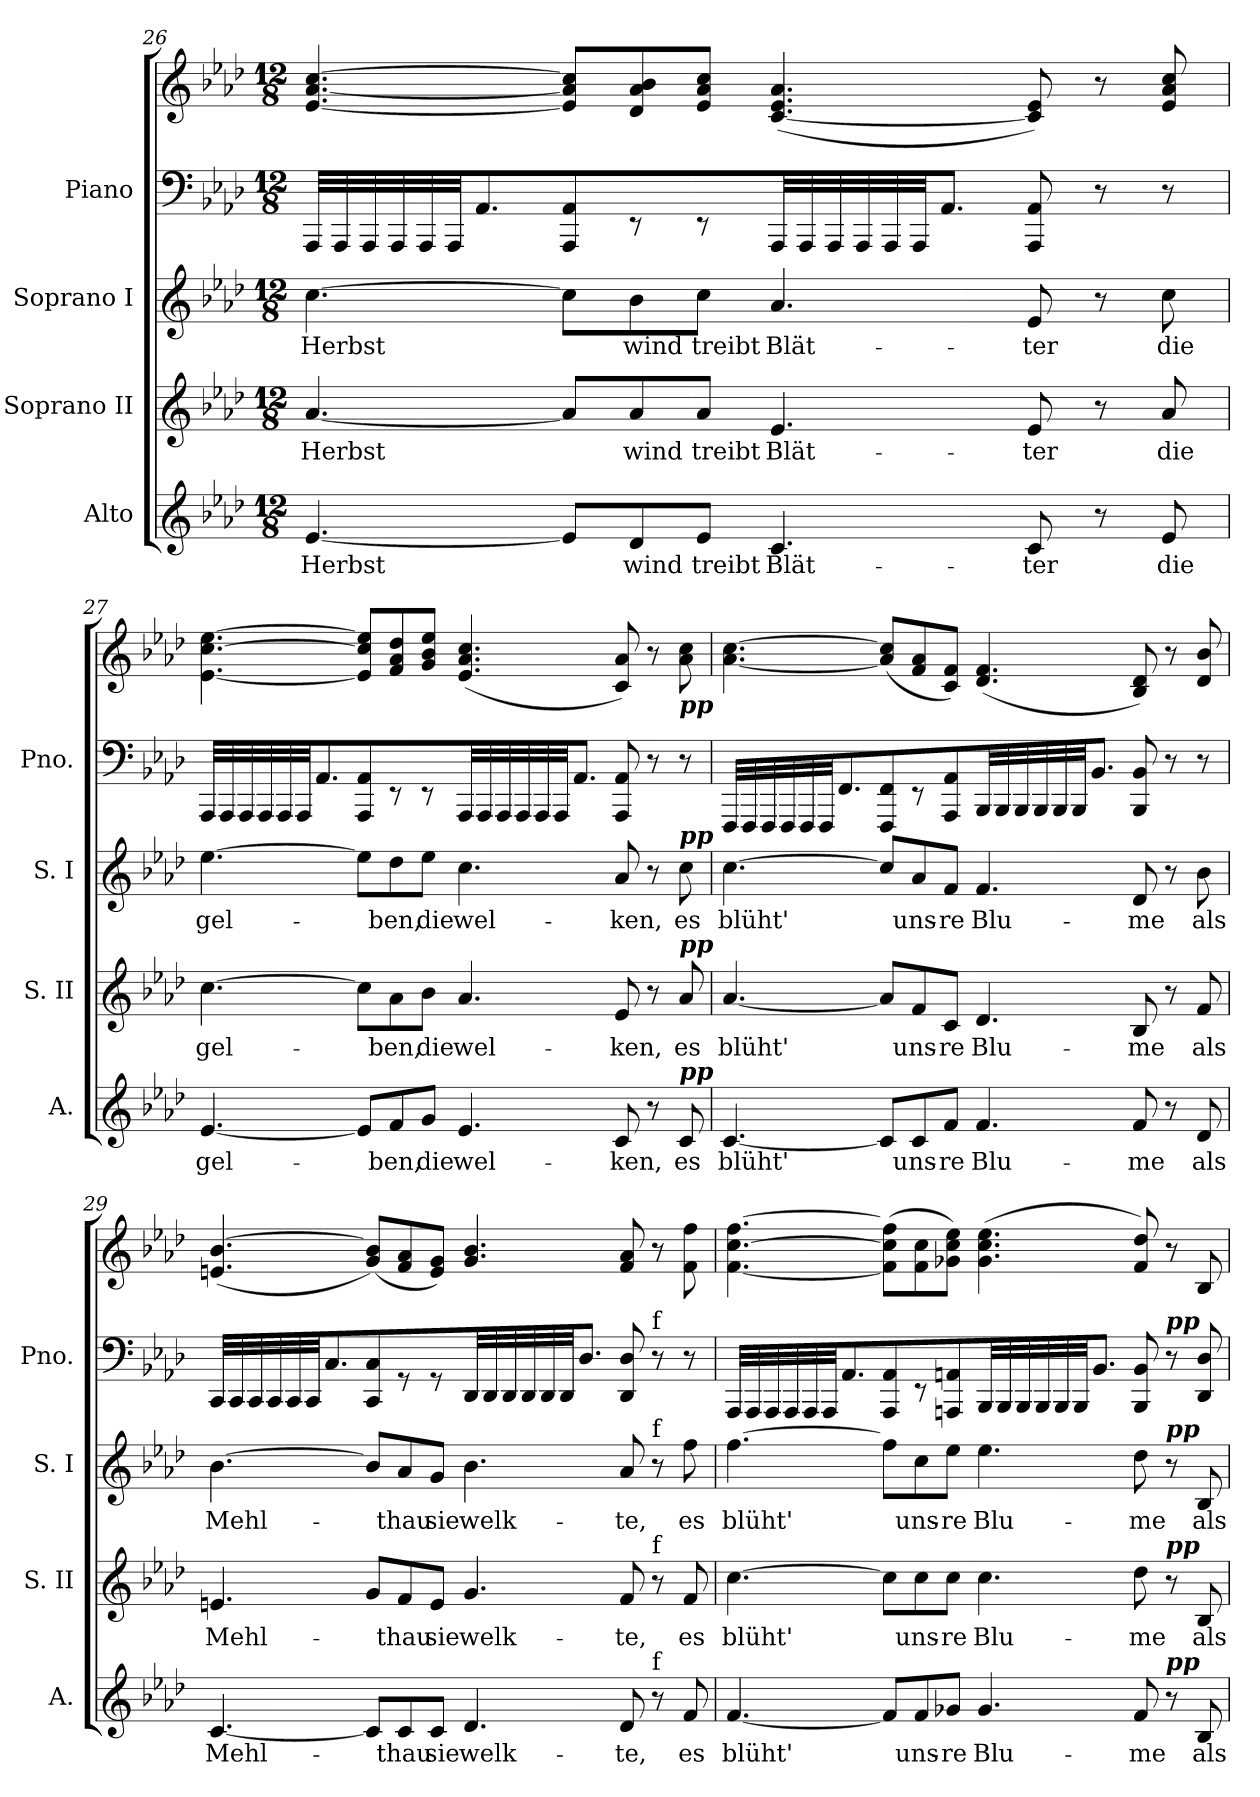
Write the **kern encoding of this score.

**kern	**text	**kern	**text	**kern	**text	**kern	**kern
*part4	*part4	*part3	*part3	*part2	*part2	*part1	*part1
*staff5	*staff5	*staff4	*staff4	*staff3	*staff3	*staff2	*staff1
*I"Alto	*	*I"Soprano II	*	*I"Soprano I	*	*I"Piano	*
*I'A.	*	*I'S. II	*	*I'S. I	*	*I'Pno.	*
*clefG2	*	*clefG2	*	*clefG2	*	*clefF4	*clefG2
*k[b-e-a-d-]	*	*k[b-e-a-d-]	*	*k[b-e-a-d-]	*	*k[b-e-a-d-]	*k[b-e-a-d-]
*A-:	*	*A-:	*	*A-:	*	*A-:	*A-:
*M12/8	*	*M12/8	*	*M12/8	*	*M12/8	*M12/8
=26	=26	=26	=26	=26	=26	=26	=26
!	!	!	!	!	!	!LO:TX:a:Bi:t=mf	!
!	!LO:LY:b	!	!LO:LY:b	!	!LO:LY:b	!	!
*	*	*	*	*	*	*tremolo	*
[<4.e-/	Herbst	[<4.a-/	Herbst	[>4.cc\	Herbst	32AAA-/LLL	[<4.e-/ [<4.a-/ [>4.cc/
.	.	.	.	.	.	32AAA-/	.
.	.	.	.	.	.	32AAA-/	.
.	.	.	.	.	.	32AAA-/	.
.	.	.	.	.	.	32AAA-/	.
.	.	.	.	.	.	32AAA-/JJJ	.
*	*	*	*	*	*	*Xtremolo	*
.	.	.	.	.	.	8.AA-/J	.
8e-/L]	.	8a-/L]	.	8cc\L]	.	8AAA-/ 8AA-/	8e-]/ 8a-]/ 8cc]/L
!	!LO:LY:b	!	!LO:LY:b	!	!LO:LY:b	!	!
8d-/	wind	8a-/	wind	8b-\	wind	8r	8d-/ 8a-/ 8b-/
!	!LO:LY:b	!	!LO:LY:b	!	!LO:LY:b	!	!
8e-/J	treibt	8a-/J	treibt	8cc\J	treibt	8r	8e-/ 8a-/ 8cc/J
!	!LO:LY:b	!	!LO:LY:b	!	!LO:LY:b	!	!
*	*	*	*	*	*	*tremolo	*
4.c/	Blät-	4.e-/	Blät-	4.a-/	Blät-	32AAA-/LLL	(<[<4.c/ 4.e-/ 4.a-/
.	.	.	.	.	.	32AAA-/	.
.	.	.	.	.	.	32AAA-/	.
.	.	.	.	.	.	32AAA-/	.
.	.	.	.	.	.	32AAA-/	.
.	.	.	.	.	.	32AAA-/JJJ	.
*	*	*	*	*	*	*Xtremolo	*
.	.	.	.	.	.	8.AA-/J	.
!	!LO:LY:b	!	!LO:LY:b	!	!LO:LY:b	!	!
8c/	-ter	8e-/	-ter	8e-/	-ter	8AAA-/ 8AA-/	8c/] 8e-/)
8r	.	8r	.	8r	.	8r	8r
!	!LO:LY:b	!	!LO:LY:b	!	!LO:LY:b	!	!
8e-/	die	8a-/	die	8cc\	die	8r	8e-/ 8a-/ 8cc/
=27	=27	=27	=27	=27	=27	=27	=27
!	!LO:LY:b	!	!LO:LY:b	!	!LO:LY:b	!	!
*	*	*	*	*	*	*tremolo	*
[<4.e-/	gel-	[>4.cc\	gel-	[>4.ee-\	gel-	32AAA-/LLL	[<4.e-\ [>4.cc\ [>4.ee-\
.	.	.	.	.	.	32AAA-/	.
.	.	.	.	.	.	32AAA-/	.
.	.	.	.	.	.	32AAA-/	.
.	.	.	.	.	.	32AAA-/	.
.	.	.	.	.	.	32AAA-/JJJ	.
*	*	*	*	*	*	*Xtremolo	*
.	.	.	.	.	.	8.AA-/J	.
8e-/L]	.	8cc\L]	.	8ee-\L]	.	8AAA-/ 8AA-/	8e-]/ 8cc]/ 8ee-]/L
!	!LO:LY:b	!	!LO:LY:b	!	!LO:LY:b	!	!
8f/	-ben,	8a-\	-ben,	8dd-\	-ben,	8r	8f/ 8a-/ 8dd-/
!	!LO:LY:b	!	!LO:LY:b	!	!LO:LY:b	!	!
8g/J	die	8b-\J	die	8ee-\J	die	8r	8g/ 8b-/ 8ee-/J
!	!LO:LY:b	!	!LO:LY:b	!	!LO:LY:b	!	!
*	*	*	*	*	*	*tremolo	*
4.e-/	wel-	4.a-/	wel-	4.cc\	wel-	32AAA-/LLL	(<4.e-/ 4.a-/ 4.cc/
.	.	.	.	.	.	32AAA-/	.
.	.	.	.	.	.	32AAA-/	.
.	.	.	.	.	.	32AAA-/	.
.	.	.	.	.	.	32AAA-/	.
.	.	.	.	.	.	32AAA-/JJJ	.
*	*	*	*	*	*	*Xtremolo	*
.	.	.	.	.	.	8.AA-/J	.
!	!LO:LY:b	!	!LO:LY:b	!	!LO:LY:b	!	!
8c/	-ken,	8e-/	-ken,	8a-/	-ken,	8AAA-/ 8AA-/	8c/ 8a-/)
8r	.	8r	.	8r	.	8r	8r
!	!	!	!	!	!	!	!LO:TX:b:Bi:t=pp
!	!	!	!	!LO:TX:a:Bi:t=pp	!	!	!
!	!	!LO:TX:a:Bi:t=pp	!	!	!	!	!
!LO:TX:a:Bi:t=pp	!	!	!	!	!	!	!
!	!LO:LY:b	!	!LO:LY:b	!	!LO:LY:b	!	!
8c/	es	8a-/	es	8cc\	es	8r	8a-\ 8cc\
!!LO:PB:g=z
=28	=28	=28	=28	=28	=28	=28	=28
!	!LO:LY:b	!	!LO:LY:b	!	!LO:LY:b	!	!
*	*	*	*	*	*	*tremolo	*
[<4.c/	blüht'	[<4.a-/	blüht'	[>4.cc\	blüht'	32FFF/LLL	[<4.a-\ [>4.cc\
.	.	.	.	.	.	32FFF/	.
.	.	.	.	.	.	32FFF/	.
.	.	.	.	.	.	32FFF/	.
.	.	.	.	.	.	32FFF/	.
.	.	.	.	.	.	32FFF/JJJ	.
*	*	*	*	*	*	*Xtremolo	*
.	.	.	.	.	.	8.FF/J	.
8c/L]	.	8a-/L]	.	8cc/L]	.	8FFF/ 8FF/	(<8a-]/ 8cc]/L
!	!LO:LY:b	!	!LO:LY:b	!	!LO:LY:b	!	!
8c/	uns-	8f/	uns-	8a-/	uns-	8r	8f/ 8a-/
!	!LO:LY:b	!	!LO:LY:b	!	!LO:LY:b	!	!
8f/J	-re	8c/J	-re	8f/J	-re	8AAA-/ 8AA-/	8c/ 8f/J)
!	!LO:LY:b	!	!LO:LY:b	!	!LO:LY:b	!	!
*	*	*	*	*	*	*tremolo	*
4.f/	Blu-	4.d-/	Blu-	4.f/	Blu-	32BBB-/LLL	(<4.d-/ 4.f/
.	.	.	.	.	.	32BBB-/	.
.	.	.	.	.	.	32BBB-/	.
.	.	.	.	.	.	32BBB-/	.
.	.	.	.	.	.	32BBB-/	.
.	.	.	.	.	.	32BBB-/JJJ	.
*	*	*	*	*	*	*Xtremolo	*
.	.	.	.	.	.	8.BB-/J	.
!	!LO:LY:b	!	!LO:LY:b	!	!LO:LY:b	!	!
8f/	-me	8B-/	-me	8d-/	-me	8BBB-/ 8BB-/	8B-/ 8d-/)
8r	.	8r	.	8r	.	8r	8r
!	!LO:LY:b	!	!LO:LY:b	!	!LO:LY:b	!	!
8d-/	als	8f/	als	8b-\	als	8r	8d-/ 8b-/
=29	=29	=29	=29	=29	=29	=29	=29
!	!LO:LY:b	!	!LO:LY:b	!	!LO:LY:b	!	!
*	*	*	*	*	*	*tremolo	*
[<4.c/	Mehl-	4.en/	Mehl-	[>4.b-\	Mehl-	32CC/LLL	(<4.en/ [>4.b-/
.	.	.	.	.	.	32CC/	.
.	.	.	.	.	.	32CC/	.
.	.	.	.	.	.	32CC/	.
.	.	.	.	.	.	32CC/	.
.	.	.	.	.	.	32CC/JJJ	.
*	*	*	*	*	*	*Xtremolo	*
.	.	.	.	.	.	8.C/J	.
8c/L]	.	8g/L	.	8b-/L]	.	8CC/ 8C/	(<8g/ 8b-]/L)
!	!LO:LY:b	!	!LO:LY:b	!	!LO:LY:b	!	!
8c/	-thau	8f/	-thau	8a-/	-thau	8r	8f/ 8a-/
!	!LO:LY:b	!	!LO:LY:b	!	!LO:LY:b	!	!
8c/J	sie	8e/J	sie	8g/J	sie	8r	8e/ 8g/J)
!	!LO:LY:b	!	!LO:LY:b	!	!LO:LY:b	!	!
*	*	*	*	*	*	*tremolo	*
4.d-/	welk-	4.g/	welk-	4.b-\	welk-	32DD-/LLL	4.g/ 4.b-/
.	.	.	.	.	.	32DD-/	.
.	.	.	.	.	.	32DD-/	.
.	.	.	.	.	.	32DD-/	.
.	.	.	.	.	.	32DD-/	.
.	.	.	.	.	.	32DD-/JJJ	.
*	*	*	*	*	*	*Xtremolo	*
.	.	.	.	.	.	8.D-/J	.
!	!LO:LY:b	!	!LO:LY:b	!	!LO:LY:b	!	!
8d-/	-te,	8f/	-te,	8a-/	-te,	8DD-/ 8D-/	8f/ 8a-/
!	!	!	!	!	!	!LO:TX:a:t=f	!
!	!	!	!	!LO:TX:a:t=f	!	!	!
!	!	!LO:TX:a:t=f	!	!	!	!	!
!LO:TX:a:t=f	!	!	!	!	!	!	!
8r	.	8r	.	8r	.	8r	8r
!	!LO:LY:b	!	!LO:LY:b	!	!LO:LY:b	!	!
8f/	es	8f/	es	8ff\	es	8r	8f\ 8ff\
=30	=30	=30	=30	=30	=30	=30	=30
!	!LO:LY:b	!	!LO:LY:b	!	!LO:LY:b	!	!
*	*	*	*	*	*	*tremolo	*
[<4.f/	blüht'	[>4.cc\	blüht'	[>4.ff\	blüht'	32AAA-/LLL	[<4.f\ [>4.cc\ [>4.ff\
.	.	.	.	.	.	32AAA-/	.
.	.	.	.	.	.	32AAA-/	.
.	.	.	.	.	.	32AAA-/	.
.	.	.	.	.	.	32AAA-/	.
.	.	.	.	.	.	32AAA-/JJJ	.
*	*	*	*	*	*	*Xtremolo	*
.	.	.	.	.	.	8.AA-/J	.
8f/L]	.	8cc\L]	.	8ff\L]	.	8AAA-/ 8AA-/	(>8f]\ 8cc]\ 8ff]\L
!	!LO:LY:b	!	!LO:LY:b	!	!LO:LY:b	!	!
8f/	uns-	8cc\	uns-	8cc\	uns-	8r	8f\ 8cc\
!	!LO:LY:b	!	!LO:LY:b	!	!LO:LY:b	!	!
8g-X/J	-re	8cc\J	-re	8ee-\J	-re	8AAAn/ 8AAn/	8g-X\ 8cc\ 8ee-\J)
!	!LO:LY:b	!	!LO:LY:b	!	!LO:LY:b	!	!
*	*	*	*	*	*	*tremolo	*
4.g-/	Blu-	4.cc\	Blu-	4.ee-\	Blu-	32BBB-/LLL	(>4.g-\ 4.cc\ 4.ee-\
.	.	.	.	.	.	32BBB-/	.
.	.	.	.	.	.	32BBB-/	.
.	.	.	.	.	.	32BBB-/	.
.	.	.	.	.	.	32BBB-/	.
.	.	.	.	.	.	32BBB-/JJJ	.
*	*	*	*	*	*	*Xtremolo	*
.	.	.	.	.	.	8.BB-/J	.
!	!LO:LY:b	!	!LO:LY:b	!	!LO:LY:b	!	!
8f/	-me	8dd-\	-me	8dd-\	-me	8BBB-/ 8BB-/	8f/ 8dd-/)
!	!	!	!	!	!	!LO:TX:a:Bi:t=pp	!
!	!	!	!	!LO:TX:a:Bi:t=pp	!	!	!
!	!	!LO:TX:a:Bi:t=pp	!	!	!	!	!
!LO:TX:a:Bi:t=pp	!	!	!	!	!	!	!
8r	.	8r	.	8r	.	8r	8r
!	!LO:LY:b	!	!LO:LY:b	!	!LO:LY:b	!	!
8B-/	als	8B-/	als	8B-/	als	8DD-/ 8D-/	8B-/
=	=	=	=	=	=	=	=
*-	*-	*-	*-	*-	*-	*-	*-
